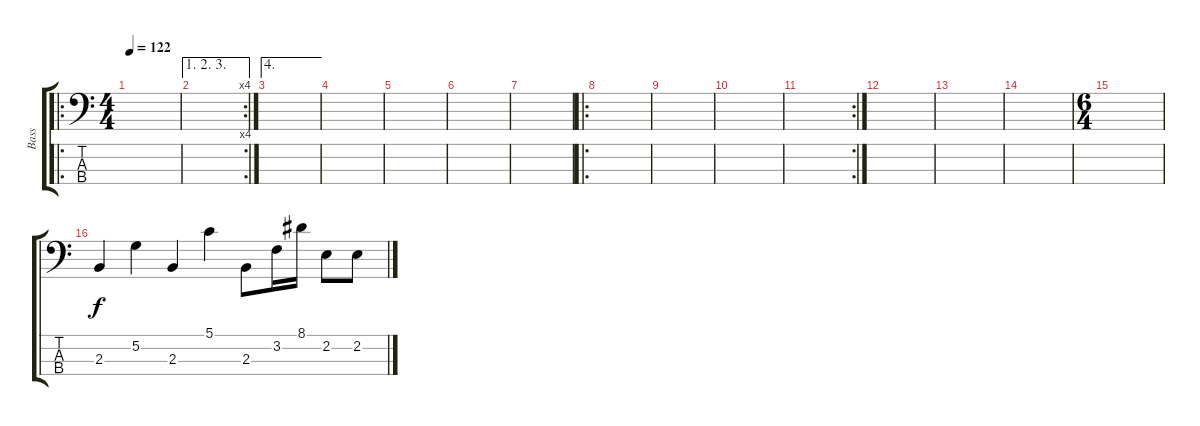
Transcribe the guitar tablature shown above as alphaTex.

\track ("Bass" "Bass") {instrument slapbass1}
\staff {score tabs}
\tuning (G2 D2 A1 E1) {hide}
\ro
\ts (4 4)
\tempo 122
\clef f4
\ks c
|
\ae (1 2 3)
\rc 4
|
\ae 4
|
|
|
|
|
\ro
|
|
|
\rc 2
|
|
|
|
\ts (6 4)
|
2.3.4 5.2.4 2.3.4 5.1.4 2.3.8 3.2.16 8.1.16 2.2.8 2.2.8
